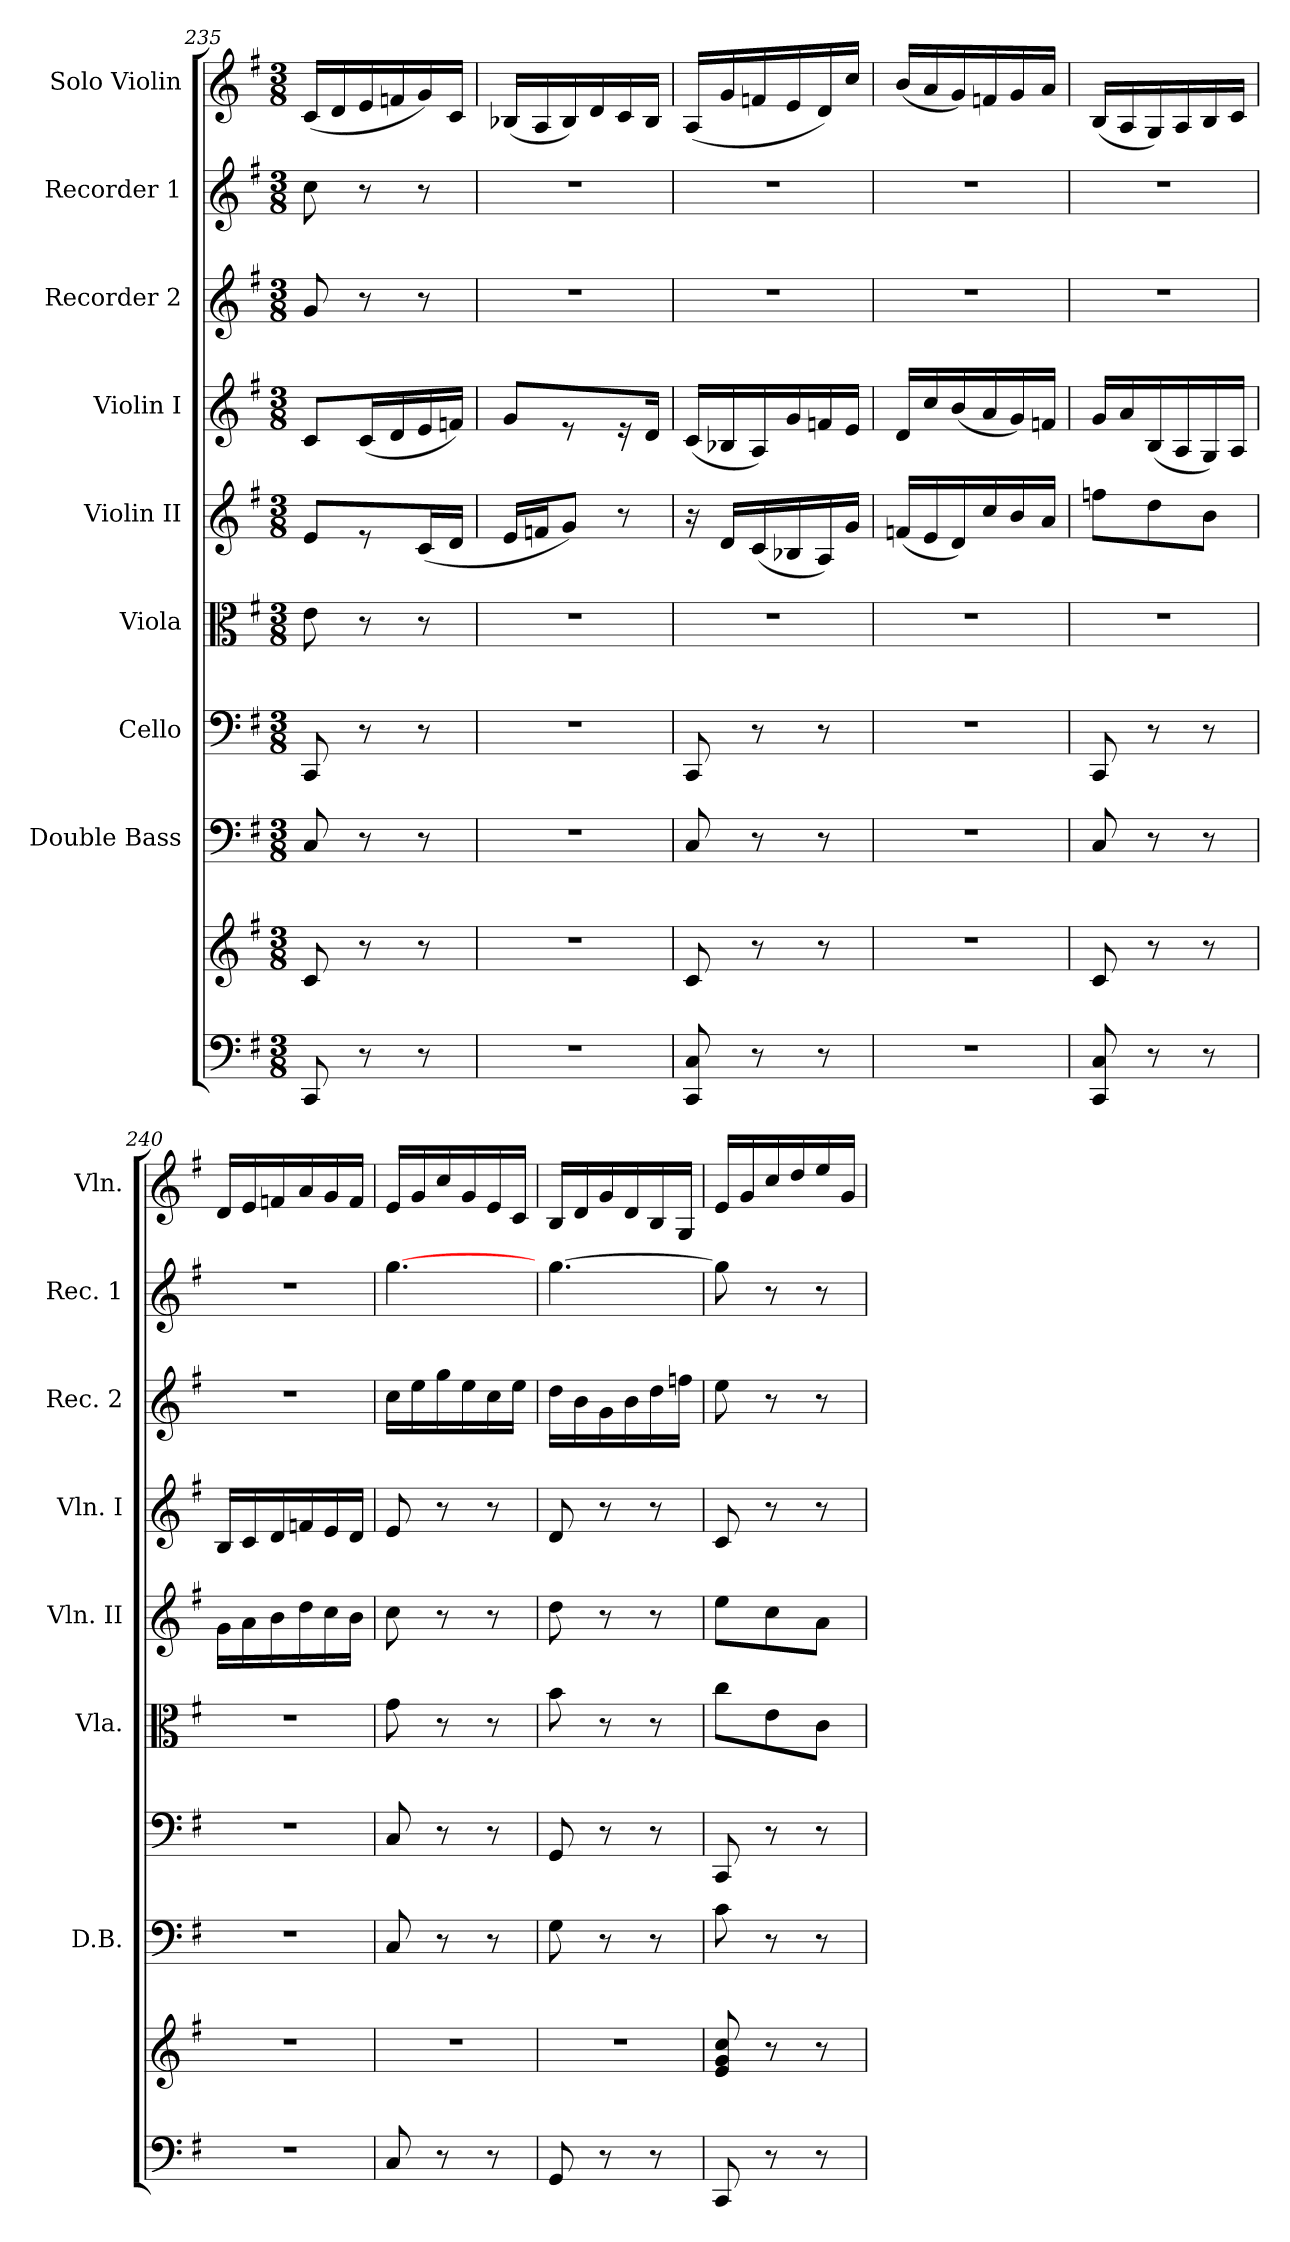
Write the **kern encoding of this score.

**kern	**kern	**kern	**kern	**kern	**kern	**kern	**kern	**kern	**kern
*part9	*part9	*part8	*part7	*part6	*part5	*part4	*part3	*part2	*part1
*staff10	*staff9	*staff8	*staff7	*staff6	*staff5	*staff4	*staff3	*staff2	*staff1
*	*	*I"Double Bass	*I"Cello	*I"Viola	*I"Violin II	*I"Violin I	*I"Recorder 2	*I"Recorder 1	*I"Solo Violin
*	*	*I'D.B.	*	*I'Vla.	*I'Vln. II	*I'Vln. I	*I'Rec. 2	*I'Rec. 1	*I'Vln.
*clefF4	*clefG2	*clefF4	*clefF4	*clefC3	*clefG2	*clefG2	*clefG2	*clefG2	*clefG2
*	*	*ITrd7c12	*	*	*	*	*	*	*
*k[f#]	*k[f#]	*k[f#]	*k[f#]	*k[f#]	*k[f#]	*k[f#]	*k[f#]	*k[f#]	*k[f#]
*G:	*G:	*G:	*G:	*G:	*G:	*G:	*G:	*G:	*G:
*M3/8	*M3/8	*M3/8	*M3/8	*M3/8	*M3/8	*M3/8	*M3/8	*M3/8	*M3/8
=235	=235	=235	=235	=235	=235	=235	=235	=235	=235
8CC/	8c/	8CC/	8CC/	8e\	8e/L	8c/L	8g/	8cc\	(<16c/LL
.	.	.	.	.	.	.	.	.	16d/
8r	8r	8r	8r	8r	8r	(<16c/L	8r	8r	16e/
.	.	.	.	.	.	16d/	.	.	16fn/
8r	8r	8r	8r	8r	(<16c/L	16e/	8r	8r	16g/)
.	.	.	.	.	16d/JJ	16fn/JJ)	.	.	16c/JJ
=236	=236	=236	=236	=236	=236	=236	=236	=236	=236
4.r	4.r	4.r	4.r	4.r	16e/LL	8g/L	4.r	4.r	(<16B-X/LL
.	.	.	.	.	16fn/J	.	.	.	16A/
.	.	.	.	.	8g/J)	8r	.	.	16B-/)
.	.	.	.	.	.	.	.	.	16d/
.	.	.	.	.	8r	16r	.	.	16c/
.	.	.	.	.	.	16d/Jk	.	.	16B-/JJ
!!LO:LB:g=z
=237	=237	=237	=237	=237	=237	=237	=237	=237	=237
8CC/ 8C/	8c/	8CC/	8CC/	4.r	16r	(<16c/LL	4.r	4.r	(<16A/LL
.	.	.	.	.	16d/LL	16B-X/	.	.	16g/
8r	8r	8r	8r	.	(<16c/	16A/)	.	.	16fn/
.	.	.	.	.	16B-X/	16g/	.	.	16e/
8r	8r	8r	8r	.	16A/)	16fn/	.	.	16d/)
.	.	.	.	.	16g/JJ	16e/JJ	.	.	16cc/JJ
=238	=238	=238	=238	=238	=238	=238	=238	=238	=238
4.r	4.r	4.r	4.r	4.r	(<16fn/LL	16d/LL	4.r	4.r	(<16b/LL
.	.	.	.	.	16e/	16cc/	.	.	16a/
.	.	.	.	.	16d/)	(<16b/	.	.	16g/)
.	.	.	.	.	16cc/	16a/	.	.	16fn/
.	.	.	.	.	16b/	16g/)	.	.	16g/
.	.	.	.	.	16a/JJ	16fn/JJ	.	.	16a/JJ
=239	=239	=239	=239	=239	=239	=239	=239	=239	=239
8CC/ 8C/	8c/	8CC/	8CC/	4.r	8ffn\L	16g/LL	4.r	4.r	(<16B/LL
.	.	.	.	.	.	16a/	.	.	16A/
8r	8r	8r	8r	.	8dd\	(<16B/	.	.	16G/)
.	.	.	.	.	.	16A/	.	.	16A/
8r	8r	8r	8r	.	8b\J	16G/)	.	.	16B/
.	.	.	.	.	.	16A/JJ	.	.	16c/JJ
=240	=240	=240	=240	=240	=240	=240	=240	=240	=240
4.r	4.r	4.r	4.r	4.r	16g\LL	16B/LL	4.r	4.r	16d/LL
.	.	.	.	.	16a\	16c/	.	.	16e/
.	.	.	.	.	16b\	16d/	.	.	16fn/
.	.	.	.	.	16dd\	16fn/	.	.	16a/
.	.	.	.	.	16cc\	16e/	.	.	16g/
.	.	.	.	.	16b\JJ	16d/JJ	.	.	16f/JJ
=241	=241	=241	=241	=241	=241	=241	=241	=241	=241
8C/	4.r	8CC/	8C/	8g\	8cc\	8e/	16cc\LL	[4.gg\	16e/LL
.	.	.	.	.	.	.	16ee\	.	16g/
8r	.	8r	8r	8r	8r	8r	16gg\	.	16cc/
.	.	.	.	.	.	.	16ee\	.	16g/
8r	.	8r	8r	8r	8r	8r	16cc\	.	16e/
.	.	.	.	.	.	.	16ee\JJ	.	16c/JJ
=242	=242	=242	=242	=242	=242	=242	=242	=242	=242
8GG/	4.r	8GG\	8GG/	8b\	8dd\	8d/	16dd\LL	[4.gg\	16B/LL
.	.	.	.	.	.	.	16b\	.	16d/
8r	.	8r	8r	8r	8r	8r	16g\	.	16g/
.	.	.	.	.	.	.	16b\	.	16d/
8r	.	8r	8r	8r	8r	8r	16dd\	.	16B/
.	.	.	.	.	.	.	16ffn\JJ	.	16G/JJ
=243	=243	=243	=243	=243	=243	=243	=243	=243	=243
8CC/	8e/ 8g/ 8cc/	8C\	8CC/	8cc\L	8ee\L	8c/	8ee\	8gg\]	16e/LL
.	.	.	.	.	.	.	.	.	16g/
8r	8r	8r	8r	8e\	8cc\	8r	8r	8r	16cc/
.	.	.	.	.	.	.	.	.	16dd/
8r	8r	8r	8r	8c\J	8a\J	8r	8r	8r	16ee/
.	.	.	.	.	.	.	.	.	16g/JJ
=	=	=	=	=	=	=	=	=	=
*-	*-	*-	*-	*-	*-	*-	*-	*-	*-
